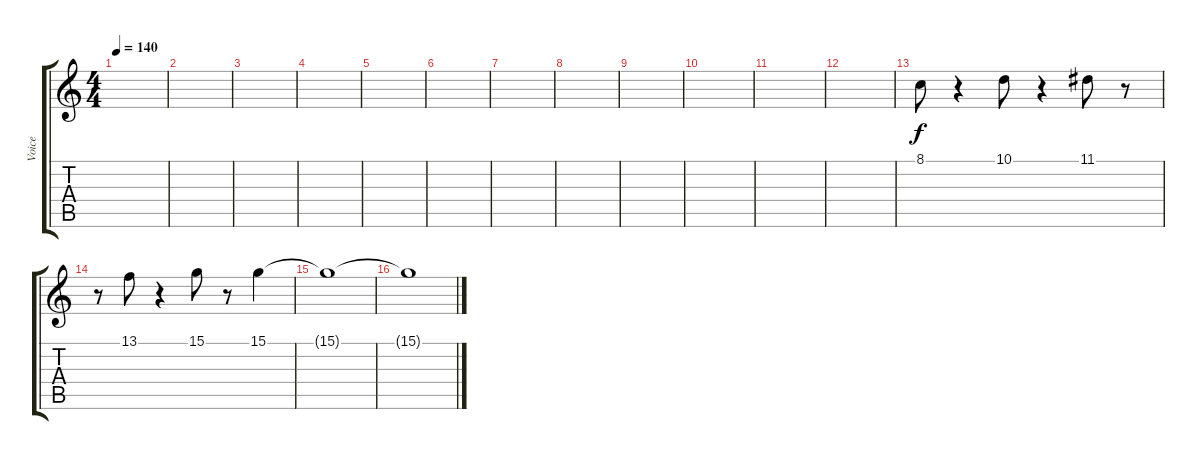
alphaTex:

\track ("Voice" "Voice") {instrument choiraahs}
\staff {score tabs}
\tuning (E4 B3 G3 D3 A2 E2) {hide}
\ts (4 4)
\tempo 140
\clef g2
\ks c
|
|
|
|
|
|
|
|
|
|
|
|
8.1.8 r.4 10.1.8 r.4 11.1.8 r.8 |
r.8 13.1.8 r.4 15.1.8 r.8 15.1.4 |
15.1{t}.1 |
15.1{t}.1
